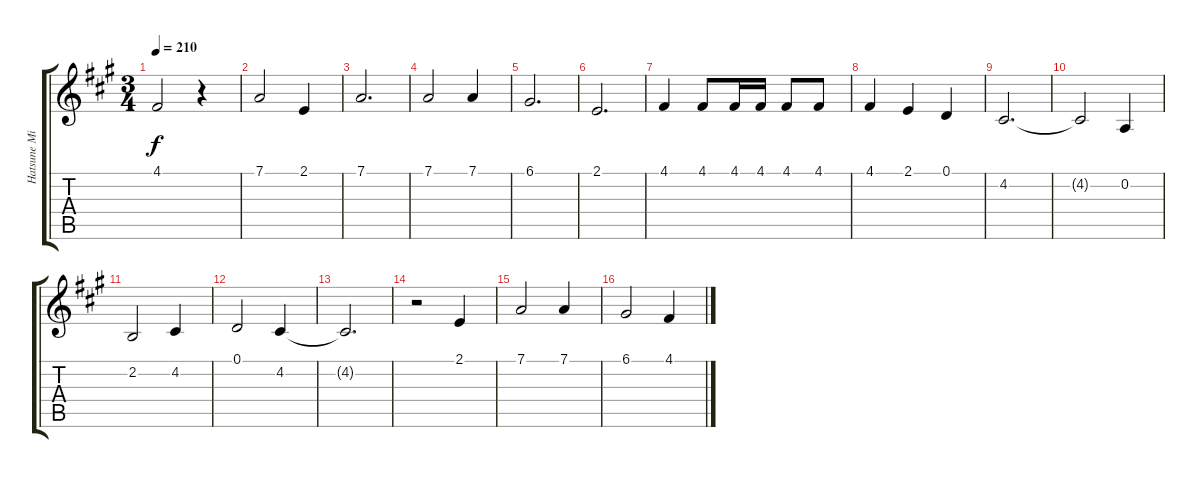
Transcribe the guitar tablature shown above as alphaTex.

\track ("Hatsune Miku" "Hatsune Mi") {instrument clarinet}
\staff {score tabs}
\tuning (D4 A3 F3 C3 G2 C2) {hide}
\ts (3 4)
\tempo 210
\clef g2
\ks a
4.1{t}.2{dy f} r.4 |
7.1.2 2.1.4 |
7.1.2{d} |
7.1.2 7.1.4 |
6.1.2{d} |
2.1.2{d} |
4.1.4 4.1.8 4.1.16 4.1.16 4.1.8 4.1.8 |
4.1.4 2.1.4 0.1.4 |
4.2.2{d} |
4.2{t}.2 0.2.4 |
2.2.2 4.2.4 |
0.1.2 4.2.4 |
4.2{t}.2{d} |
r.2 2.1.4 |
7.1.2 7.1.4 |
6.1.2 4.1.4
